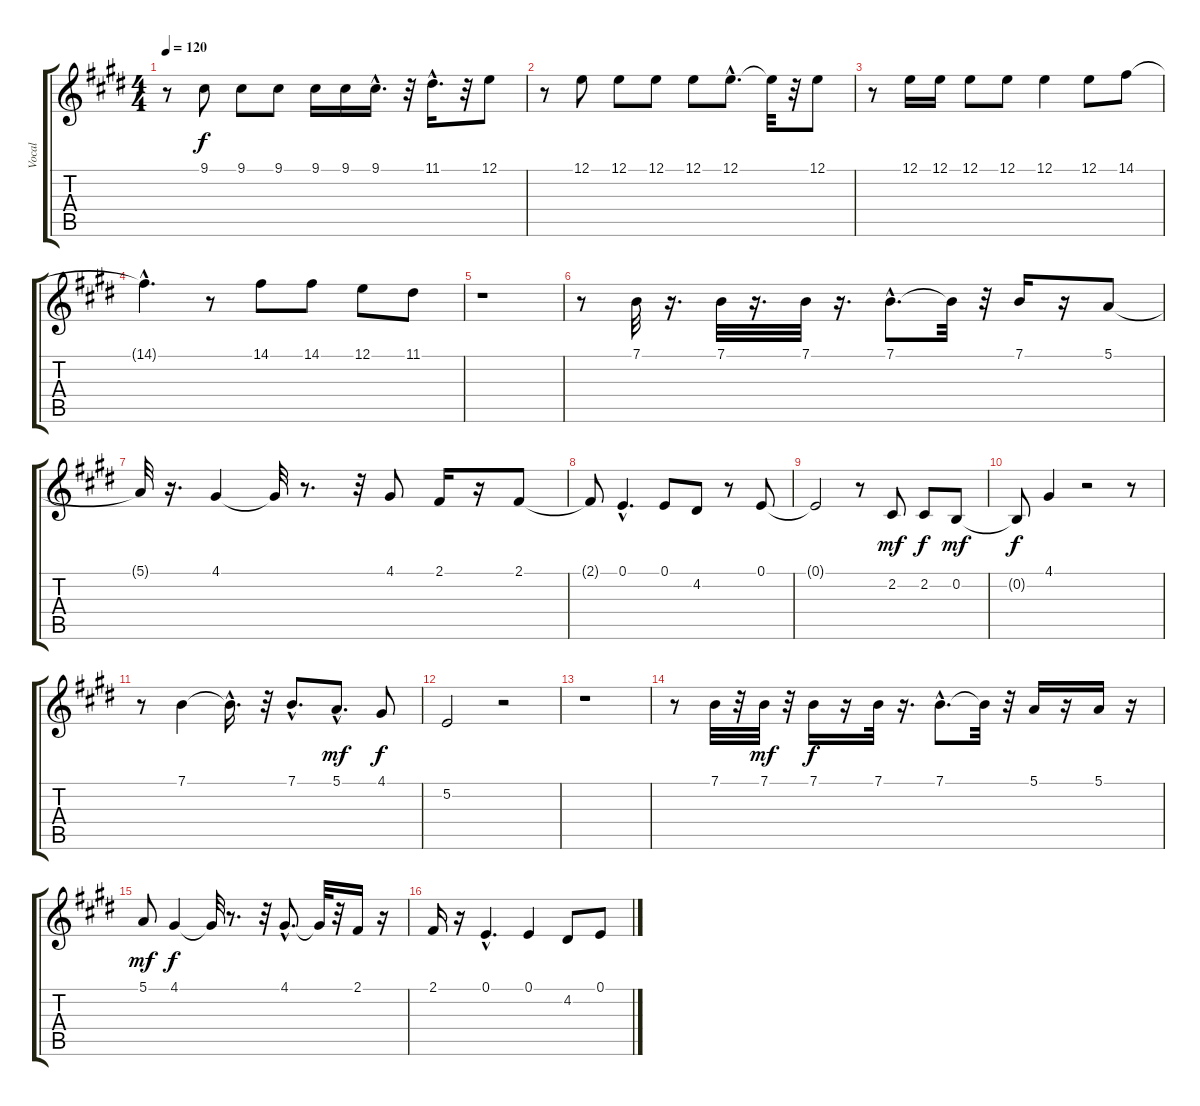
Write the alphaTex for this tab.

\track ("Vocal" "Vocal") {instrument oboe}
\staff {score tabs}
\tuning (E4 B3 G3 D3 A2 E2) {hide}
\ts (4 4)
\tempo 120
\clef g2
\ks e
r.8{dy f} 9.1.8 9.1.8 9.1.8 9.1.16 9.1.16 9.1{hac}.16{d} r.32 11.1{hac}.16{d} r.32 12.1.8 |
r.8 12.1.8 12.1.8 12.1.8 12.1.8 12.1{hac}.8{d} 12.1{t}.32 r.32 12.1.8 |
r.8 12.1.16 12.1.16 12.1.8 12.1.8 12.1.4 12.1.8 14.1.8 |
14.1{hac t}.4{d} r.8 14.1.8 14.1.8 12.1.8 11.1.8 |
r.1 |
r.8 7.1.32 r.16{d} 7.1.32 r.16{d} 7.1.32 r.16{d} 7.1{hac}.8{d} 7.1{t}.32 r.32 7.1.16 r.16 5.1.8 |
5.1{t}.32 r.16{d} 4.1.4 4.1{t}.32 r.8{d} r.32 4.1.8 2.1.16 r.16 2.1.8 |
2.1{t}.8 0.1{hac}.4{d} 0.1.8 4.2.8 r.8 0.1.8 |
0.1{t}.2 r.8 2.2.8{dy mf} 2.2.8{dy f} 0.2.8{dy mf} |
0.2{t}.8{dy f} 4.1.4 r.2 r.8 |
r.8 7.1.4 7.1{hac t}.16{d} r.32 7.1{hac}.8{d} 5.1{hac}.8{d dy mf} 4.1.8{dy f} |
5.2.2 r.2 |
r.1 |
r.8 7.1.32 r.32 7.1.32{dy mf} r.32 7.1.16{dy f} r.16 7.1.32 r.16{d} 7.1{hac}.8{d} 7.1{t}.32 r.32 5.1.16 r.16 5.1.16 r.16 |
5.1.8{dy mf} 4.1.4{dy f} 4.1{t}.32 r.8{d} r.32 4.1{hac}.8{d} 4.1{t}.32 r.32 2.1.16 r.16 |
2.1.16 r.16 0.1{hac}.4{d} 0.1.4 4.2.8 0.1.8
